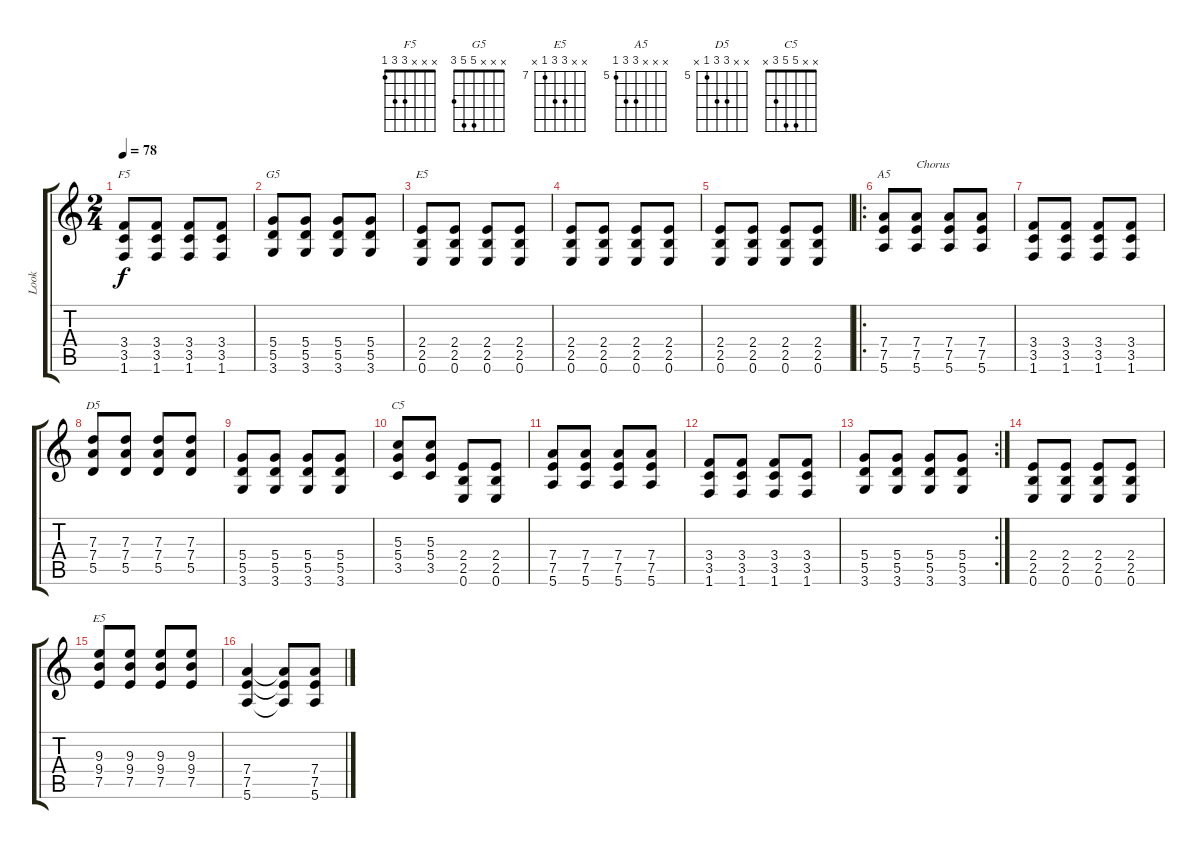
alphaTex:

\track ("Look" "Look") {instrument distortionguitar}
\staff {score tabs}
\tuning (E4 B3 G3 D3 A2 E2) {hide}
\chord ("F5" x x x 3 3 1)
\chord ("G5" x x x 5 5 3)
\chord ("E5" x x x 2 2 0)
\chord ("A5" x x x 7 7 5) {firstfret 5}
\chord ("D5" x x 7 7 5 x) {firstfret 5}
\chord ("C5" x x 5 5 3 x)
\chord ("E5" x x 9 9 7 x) {firstfret 7}
\ts (2 4)
\tempo 78
\clef g2
\ks c
(3.4 3.5 1.6).8{ch "F5" dy f} (3.4 3.5 1.6).8 (3.4 3.5 1.6).8 (3.4 3.5 1.6).8 |
(5.4 5.5 3.6).8{ch "G5"} (5.4 5.5 3.6).8 (5.4 5.5 3.6).8 (5.4 5.5 3.6).8 |
(2.4 2.5 0.6).8{ch "E5"} (2.4 2.5 0.6).8 (2.4 2.5 0.6).8 (2.4 2.5 0.6).8 |
(2.4 2.5 0.6).8 (2.4 2.5 0.6).8 (2.4 2.5 0.6).8 (2.4 2.5 0.6).8 |
(2.4 2.5 0.6).8 (2.4 2.5 0.6).8 (2.4 2.5 0.6).8 (2.4 2.5 0.6).8 |
\ro
(7.4 7.5 5.6).8{ch "A5"} (7.4 7.5 5.6).8{txt "Chorus"} (7.4 7.5 5.6).8 (7.4 7.5 5.6).8 |
(3.4 3.5 1.6).8 (3.4 3.5 1.6).8 (3.4 3.5 1.6).8 (3.4 3.5 1.6).8 |
(7.3 7.4 5.5).8{ch "D5"} (7.3 7.4 5.5).8 (7.3 7.4 5.5).8 (7.3 7.4 5.5).8 |
(5.4 5.5 3.6).8 (5.4 5.5 3.6).8 (5.4 5.5 3.6).8 (5.4 5.5 3.6).8 |
(5.3 5.4 3.5).8{ch "C5"} (5.3 5.4 3.5).8 (2.4 2.5 0.6).8 (2.4 2.5 0.6).8 |
(7.4 7.5 5.6).8 (7.4 7.5 5.6).8 (7.4 7.5 5.6).8 (7.4 7.5 5.6).8 |
(3.4 3.5 1.6).8 (3.4 3.5 1.6).8 (3.4 3.5 1.6).8 (3.4 3.5 1.6).8 |
\rc 2
(5.4 5.5 3.6).8 (5.4 5.5 3.6).8 (5.4 5.5 3.6).8 (5.4 5.5 3.6).8 |
(2.4 2.5 0.6).8 (2.4 2.5 0.6).8 (2.4 2.5 0.6).8 (2.4 2.5 0.6).8 |
(9.3 9.4 7.5).8{ch "E5"} (9.3 9.4 7.5).8 (9.3 9.4 7.5).8 (9.3 9.4 7.5).8 |
(7.4 7.5 5.6).4 (7.4{t} 7.5{t} 5.6{t}).8 (7.4 7.5 5.6).8
